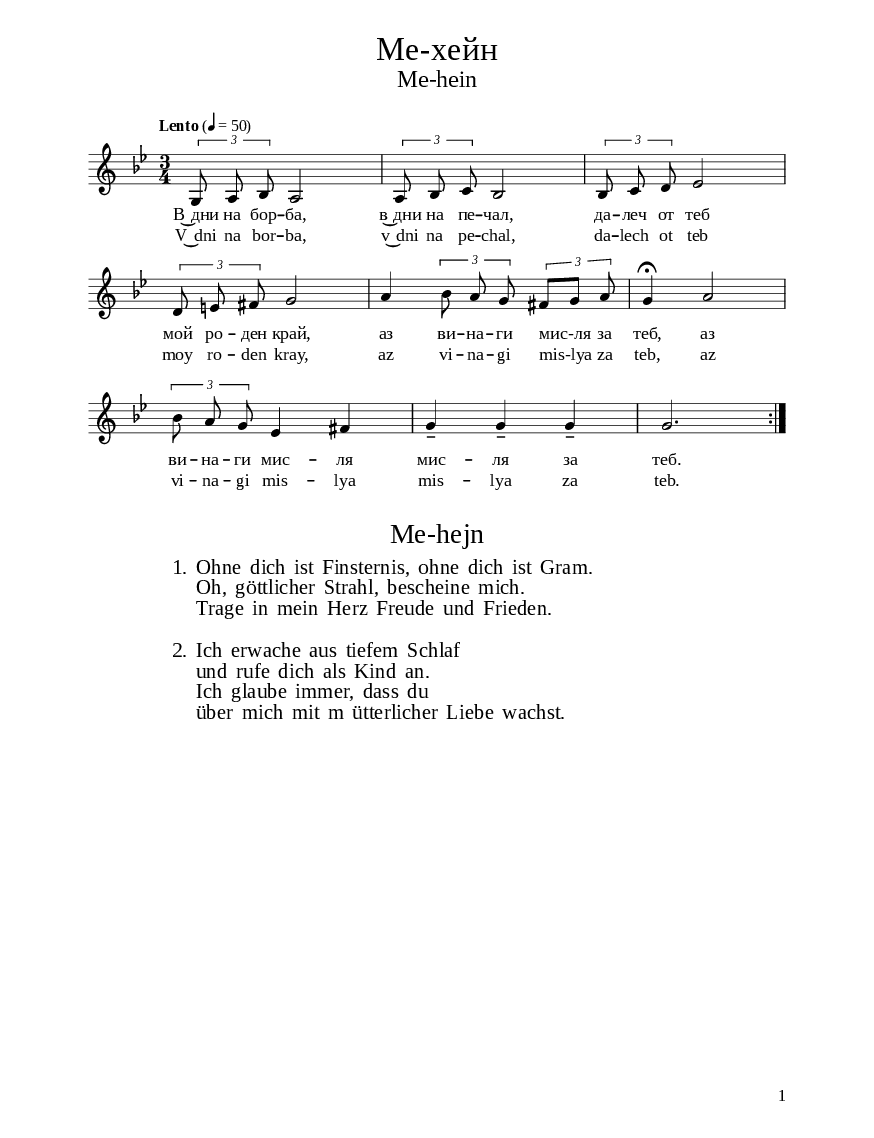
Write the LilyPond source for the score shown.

\version "2.24.1"

% include paper part and global functions
\include "include/globals.ily"

\bookpart {
  \label #'ref175_2
  \tocItem \markup "Ме-хейн – Me-hein "
  \include "include/bookpart-paper.ily"
  \score {
    \include "include/score-layout.ily"

    \new Voice \absolute {
      \clef treble
      \key g \minor
      \time 3/4
      \tempoFunc "Lento" 4 "50"
      \autoBeamOff


      \times 2/3  {
        g8  a8 bes8
      }
      a2 | % 2

      \times 2/3  {
        a8  bes8 c'8
      }
      bes2 | % 3

      \times 2/3  {
        bes8  c'8 d'8
      }
      es'2 \break | % 4

      \times 2/3  {
        d'8  e'8 fis'8
      }
      g'2 | % 5
      a'4
      \times 2/3  {
        bes'8  a'8 g'8
      }

      \times 2/3  {
        fis'8  [g'8]  a'8
      }
      | % 6
      g'4 ^\fermata a'2 \break | % 7

      \times 2/3  {
        bes'8  a'8 g'8
      }
      es'4

      fis'4 | % 8
      g'4 -- g'4 -- g'4 -- | % 9
      g'2. \bar ":|."
    }
    \addlyrics {
      В~дни на бор -- ба, в~дни на пе -- чал,
      да -- леч от теб мой ро -- ден край,
      аз ви -- на -- ги мис-ля за теб,
      аз ви -- на -- ги мис -- ля  мис -- ля за теб.
    }
    \addlyrics {
      V~dni na bor -- ba, v~dni na pe -- chal,
      da -- lech ot teb moy ro -- den kray,
      az vi -- na -- gi mis-lya za teb,
      az vi -- na -- gi mis -- lya  mis -- lya za teb.}

      \header {
        title = \titleFunc "Ме-хейн" "Me-hein"
      }

      \midi{}

    } % score




    % include foreign translation(s) of the song
    \version "2.24.1"

\markup \fill-line { \fontsize #deTitleFontSize "Me-hejn" }
\markup \null
\markup \fontsize #deCoupletFontSize {
  \hspace #8
  \override #`(baseline-skip . ,deCoupletBaselineSkip)

  \column {



    \line { 1.  Ohne dich ist Finsternis, ohne dich ist Gram.}
    \line { "   " Oh, göttlicher Strahl, bescheine mich.}
    \line { "   " Trage in mein Herz Freude und Frieden.}
    \line { "   "}
    \line {2. Ich erwache aus tiefem Schlaf }
    \line { "   " und rufe dich als Kind an.}
    \line { "   " Ich glaube immer, dass du}
    \line { "   " über mich mit m ütterlicher Liebe wachst.}

  }
}


  } % bookpart

  % Più mosso
  %
